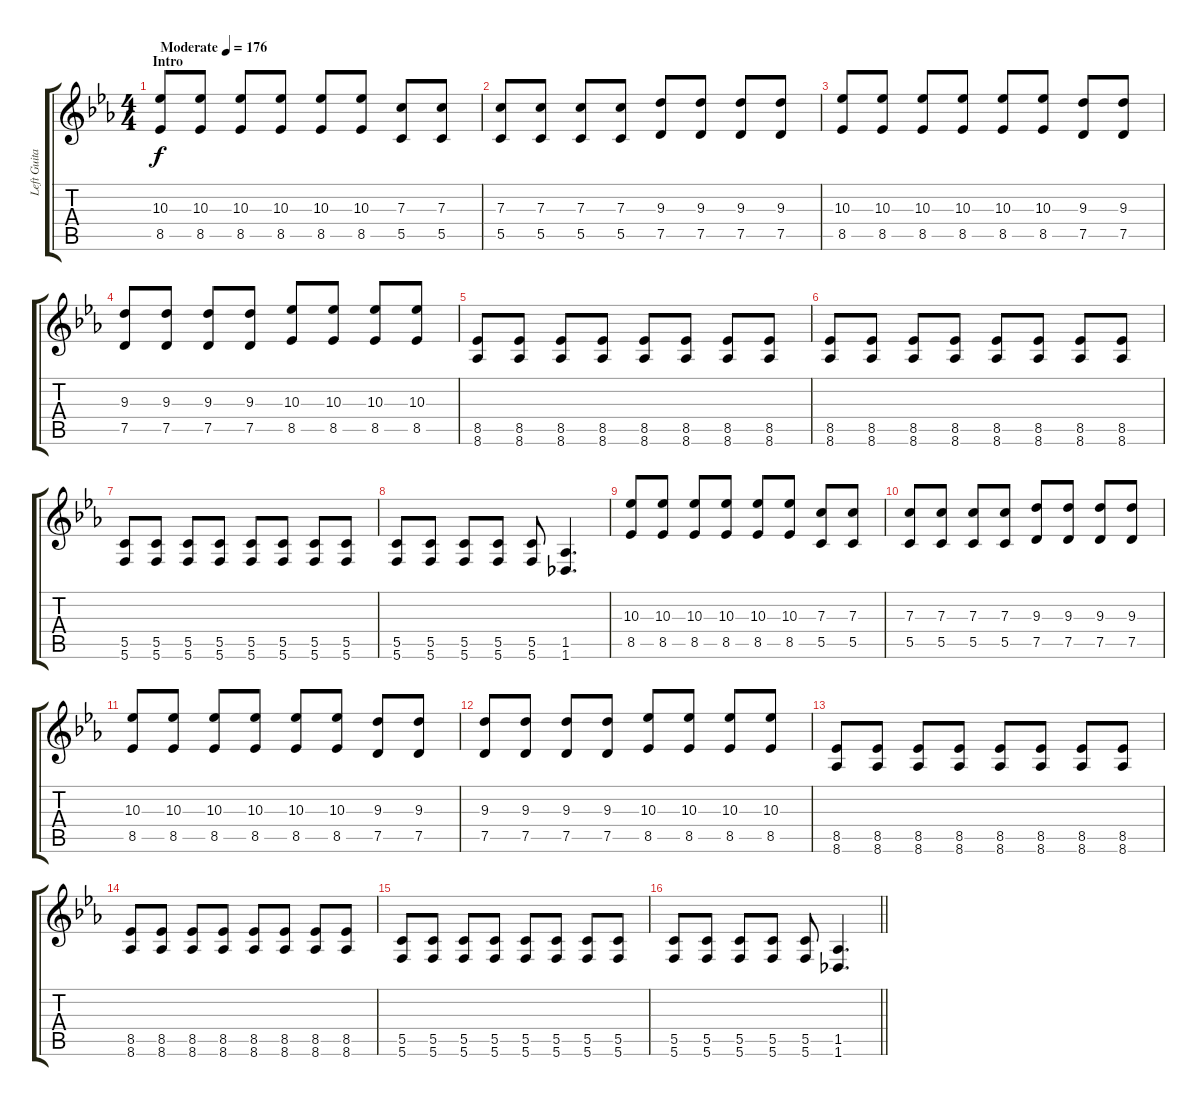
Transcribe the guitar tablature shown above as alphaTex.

\track ("Left Guitar I" "Left Guita") {instrument overdrivenguitar}
\staff {score tabs}
\tuning (D4 A3 F3 C3 G2 C2) {hide}
\ts (4 4)
\section ("" "Intro")
\tempo (176 "Moderate")
\clef g2
\ks eb
(10.3 8.5).8{dy f instrument overdrivenguitar} (10.3 8.5).8 (10.3 8.5).8 (10.3 8.5).8 (10.3 8.5).8 (10.3 8.5).8 (7.3 5.5).8 (7.3 5.5).8 |
(7.3 5.5).8 (7.3 5.5).8 (7.3 5.5).8 (7.3 5.5).8 (9.3 7.5).8 (9.3 7.5).8 (9.3 7.5).8 (9.3 7.5).8 |
(10.3 8.5).8 (10.3 8.5).8 (10.3 8.5).8 (10.3 8.5).8 (10.3 8.5).8 (10.3 8.5).8 (9.3 7.5).8 (9.3 7.5).8 |
(9.3 7.5).8 (9.3 7.5).8 (9.3 7.5).8 (9.3 7.5).8 (10.3 8.5).8 (10.3 8.5).8 (10.3 8.5).8 (10.3 8.5).8 |
(8.5 8.6).8 (8.5 8.6).8 (8.5 8.6).8 (8.5 8.6).8 (8.5 8.6).8 (8.5 8.6).8 (8.5 8.6).8 (8.5 8.6).8 |
(8.5 8.6).8 (8.5 8.6).8 (8.5 8.6).8 (8.5 8.6).8 (8.5 8.6).8 (8.5 8.6).8 (8.5 8.6).8 (8.5 8.6).8 |
(5.5 5.6).8 (5.5 5.6).8 (5.5 5.6).8 (5.5 5.6).8 (5.5 5.6).8 (5.5 5.6).8 (5.5 5.6).8 (5.5 5.6).8 |
(5.5 5.6).8 (5.5 5.6).8 (5.5 5.6).8 (5.5 5.6).8 (5.5 5.6).8 (1.5 1.6).4{d} |
(10.3 8.5).8 (10.3 8.5).8 (10.3 8.5).8 (10.3 8.5).8 (10.3 8.5).8 (10.3 8.5).8 (7.3 5.5).8 (7.3 5.5).8 |
(7.3 5.5).8 (7.3 5.5).8 (7.3 5.5).8 (7.3 5.5).8 (9.3 7.5).8 (9.3 7.5).8 (9.3 7.5).8 (9.3 7.5).8 |
(10.3 8.5).8 (10.3 8.5).8 (10.3 8.5).8 (10.3 8.5).8 (10.3 8.5).8 (10.3 8.5).8 (9.3 7.5).8 (9.3 7.5).8 |
(9.3 7.5).8 (9.3 7.5).8 (9.3 7.5).8 (9.3 7.5).8 (10.3 8.5).8 (10.3 8.5).8 (10.3 8.5).8 (10.3 8.5).8 |
(8.5 8.6).8 (8.5 8.6).8 (8.5 8.6).8 (8.5 8.6).8 (8.5 8.6).8 (8.5 8.6).8 (8.5 8.6).8 (8.5 8.6).8 |
(8.5 8.6).8 (8.5 8.6).8 (8.5 8.6).8 (8.5 8.6).8 (8.5 8.6).8 (8.5 8.6).8 (8.5 8.6).8 (8.5 8.6).8 |
(5.5 5.6).8 (5.5 5.6).8 (5.5 5.6).8 (5.5 5.6).8 (5.5 5.6).8 (5.5 5.6).8 (5.5 5.6).8 (5.5 5.6).8 |
\barLineRight lightlight
(5.5 5.6).8 (5.5 5.6).8 (5.5 5.6).8 (5.5 5.6).8 (5.5 5.6).8 (1.5 1.6).4{d}
